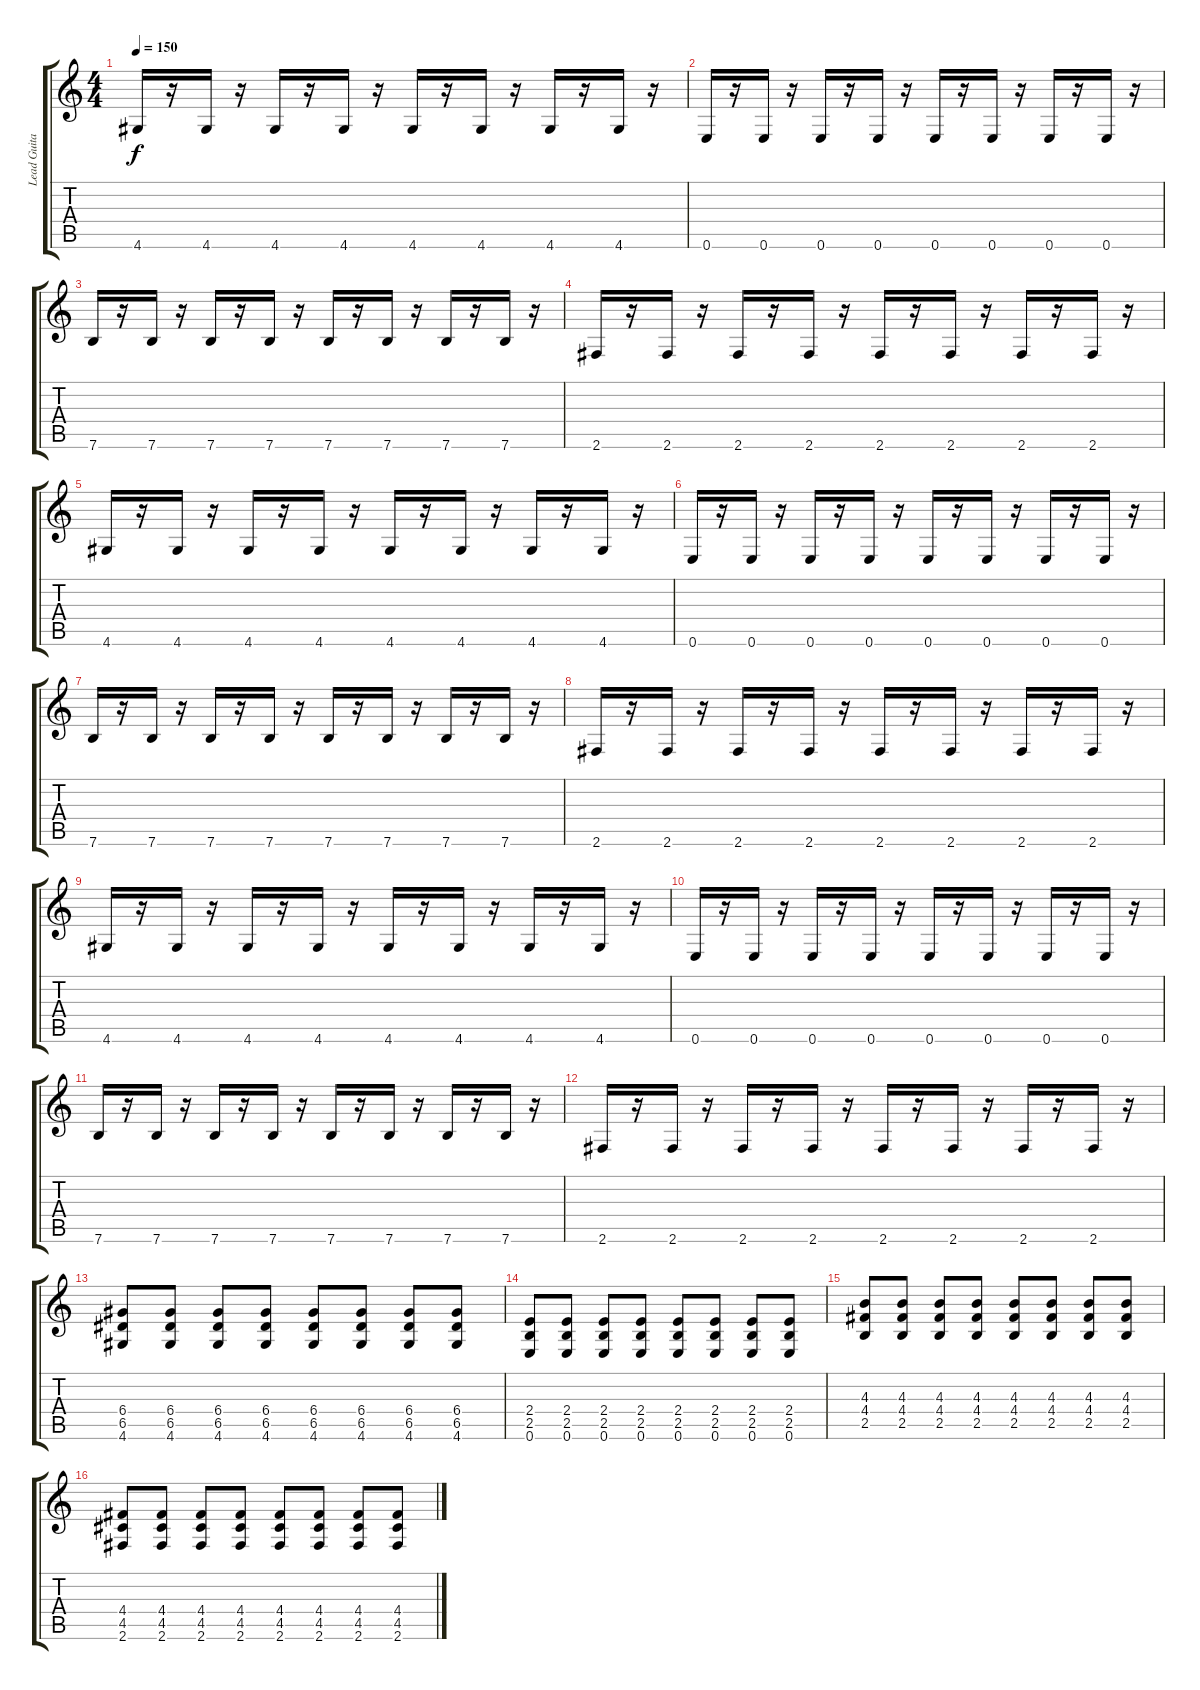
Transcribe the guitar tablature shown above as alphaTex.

\track ("Lead Guitar" "Lead Guita") {instrument distortionguitar}
\staff {score tabs}
\tuning (E4 B3 G3 D3 A2 E2) {hide}
\ts (4 4)
\tempo 150
\clef g2
\ks c
4.6.16{dy f} r.16 4.6.16 r.16 4.6.16 r.16 4.6.16 r.16 4.6.16 r.16 4.6.16 r.16 4.6.16 r.16 4.6.16 r.16 |
0.6.16 r.16 0.6.16 r.16 0.6.16 r.16 0.6.16 r.16 0.6.16 r.16 0.6.16 r.16 0.6.16 r.16 0.6.16 r.16 |
7.6.16 r.16 7.6.16 r.16 7.6.16 r.16 7.6.16 r.16 7.6.16 r.16 7.6.16 r.16 7.6.16 r.16 7.6.16 r.16 |
2.6.16 r.16 2.6.16 r.16 2.6.16 r.16 2.6.16 r.16 2.6.16 r.16 2.6.16 r.16 2.6.16 r.16 2.6.16 r.16 |
4.6.16 r.16 4.6.16 r.16 4.6.16 r.16 4.6.16 r.16 4.6.16 r.16 4.6.16 r.16 4.6.16 r.16 4.6.16 r.16 |
0.6.16 r.16 0.6.16 r.16 0.6.16 r.16 0.6.16 r.16 0.6.16 r.16 0.6.16 r.16 0.6.16 r.16 0.6.16 r.16 |
7.6.16 r.16 7.6.16 r.16 7.6.16 r.16 7.6.16 r.16 7.6.16 r.16 7.6.16 r.16 7.6.16 r.16 7.6.16 r.16 |
2.6.16 r.16 2.6.16 r.16 2.6.16 r.16 2.6.16 r.16 2.6.16 r.16 2.6.16 r.16 2.6.16 r.16 2.6.16 r.16 |
4.6.16 r.16 4.6.16 r.16 4.6.16 r.16 4.6.16 r.16 4.6.16 r.16 4.6.16 r.16 4.6.16 r.16 4.6.16 r.16 |
0.6.16 r.16 0.6.16 r.16 0.6.16 r.16 0.6.16 r.16 0.6.16 r.16 0.6.16 r.16 0.6.16 r.16 0.6.16 r.16 |
7.6.16 r.16 7.6.16 r.16 7.6.16 r.16 7.6.16 r.16 7.6.16 r.16 7.6.16 r.16 7.6.16 r.16 7.6.16 r.16 |
2.6.16 r.16 2.6.16 r.16 2.6.16 r.16 2.6.16 r.16 2.6.16 r.16 2.6.16 r.16 2.6.16 r.16 2.6.16 r.16 |
(6.4 6.5 4.6).8{volume 13} (6.4 6.5 4.6).8 (6.4 6.5 4.6).8 (6.4 6.5 4.6).8 (6.4 6.5 4.6).8 (6.4 6.5 4.6).8 (6.4 6.5 4.6).8 (6.4 6.5 4.6).8 |
(2.4 2.5 0.6).8 (2.4 2.5 0.6).8 (2.4 2.5 0.6).8 (2.4 2.5 0.6).8 (2.4 2.5 0.6).8 (2.4 2.5 0.6).8 (2.4 2.5 0.6).8 (2.4 2.5 0.6).8 |
(4.3 4.4 2.5).8 (4.3 4.4 2.5).8 (4.3 4.4 2.5).8 (4.3 4.4 2.5).8 (4.3 4.4 2.5).8 (4.3 4.4 2.5).8 (4.3 4.4 2.5).8 (4.3 4.4 2.5).8 |
(4.4 4.5 2.6).8 (4.4 4.5 2.6).8 (4.4 4.5 2.6).8 (4.4 4.5 2.6).8 (4.4 4.5 2.6).8 (4.4 4.5 2.6).8 (4.4 4.5 2.6).8 (4.4 4.5 2.6).8
